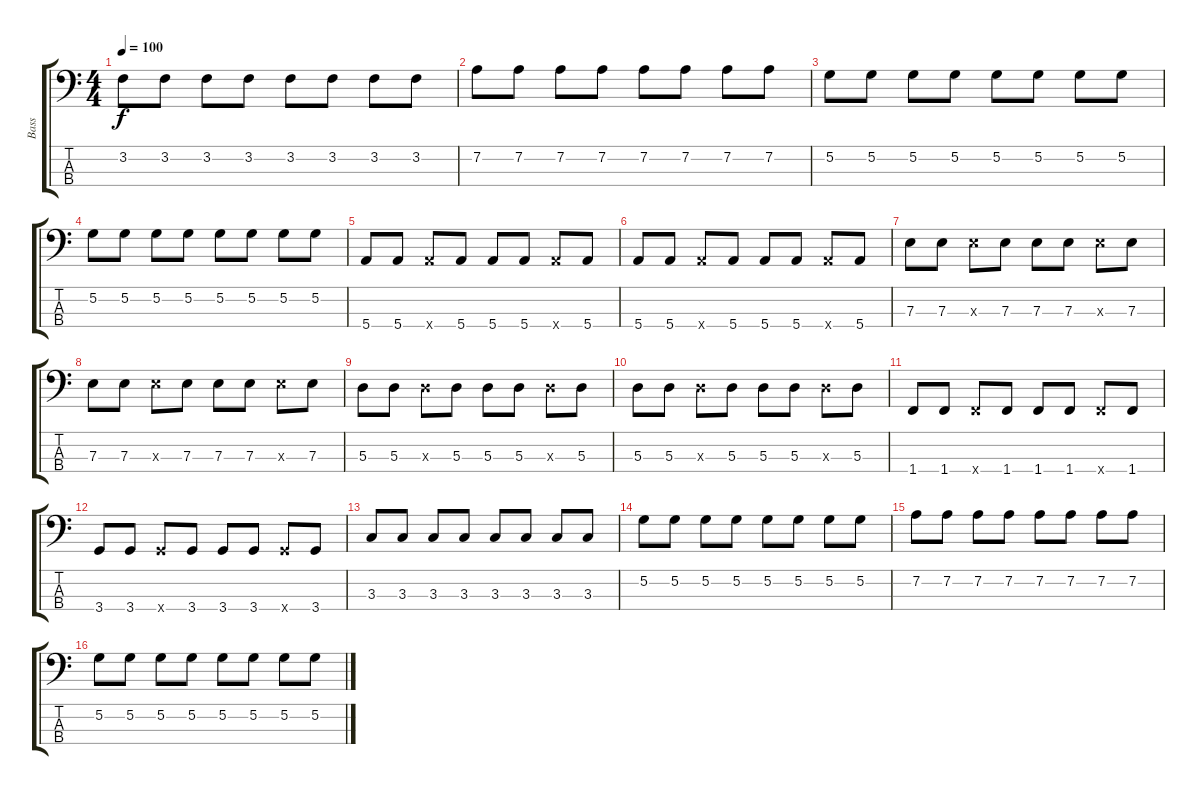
\track ("Bass" "Bass") {instrument electricbassfinger}
\staff {score tabs}
\tuning (G2 D2 A1 E1) {hide}
\ts (4 4)
\tempo 100
\clef f4
\ks c
3.2.8{dy f} 3.2.8 3.2.8 3.2.8 3.2.8 3.2.8 3.2.8 3.2.8 |
7.2.8 7.2.8 7.2.8 7.2.8 7.2.8 7.2.8 7.2.8 7.2.8 |
5.2.8 5.2.8 5.2.8 5.2.8 5.2.8 5.2.8 5.2.8 5.2.8 |
5.2.8 5.2.8 5.2.8 5.2.8 5.2.8 5.2.8 5.2.8 5.2.8 |
5.4.8 5.4.8 5.4{x}.8 5.4.8 5.4.8 5.4.8 5.4{x}.8 5.4.8 |
5.4.8 5.4.8 5.4{x}.8 5.4.8 5.4.8 5.4.8 5.4{x}.8 5.4.8 |
7.3.8 7.3.8 7.3{x}.8 7.3.8 7.3.8 7.3.8 7.3{x}.8 7.3.8 |
7.3.8 7.3.8 7.3{x}.8 7.3.8 7.3.8 7.3.8 7.3{x}.8 7.3.8 |
5.3.8 5.3.8 5.3{x}.8 5.3.8 5.3.8 5.3.8 5.3{x}.8 5.3.8 |
5.3.8 5.3.8 5.3{x}.8 5.3.8 5.3.8 5.3.8 5.3{x}.8 5.3.8 |
1.4.8 1.4.8 1.4{x}.8 1.4.8 1.4.8 1.4.8 1.4{x}.8 1.4.8 |
3.4.8 3.4.8 3.4{x}.8 3.4.8 3.4.8 3.4.8 3.4{x}.8 3.4.8 |
3.3.8 3.3.8 3.3.8 3.3.8 3.3.8 3.3.8 3.3.8 3.3.8 |
5.2.8 5.2.8 5.2.8 5.2.8 5.2.8 5.2.8 5.2.8 5.2.8 |
7.2.8 7.2.8 7.2.8 7.2.8 7.2.8 7.2.8 7.2.8 7.2.8 |
5.2.8 5.2.8 5.2.8 5.2.8 5.2.8 5.2.8 5.2.8 5.2.8
